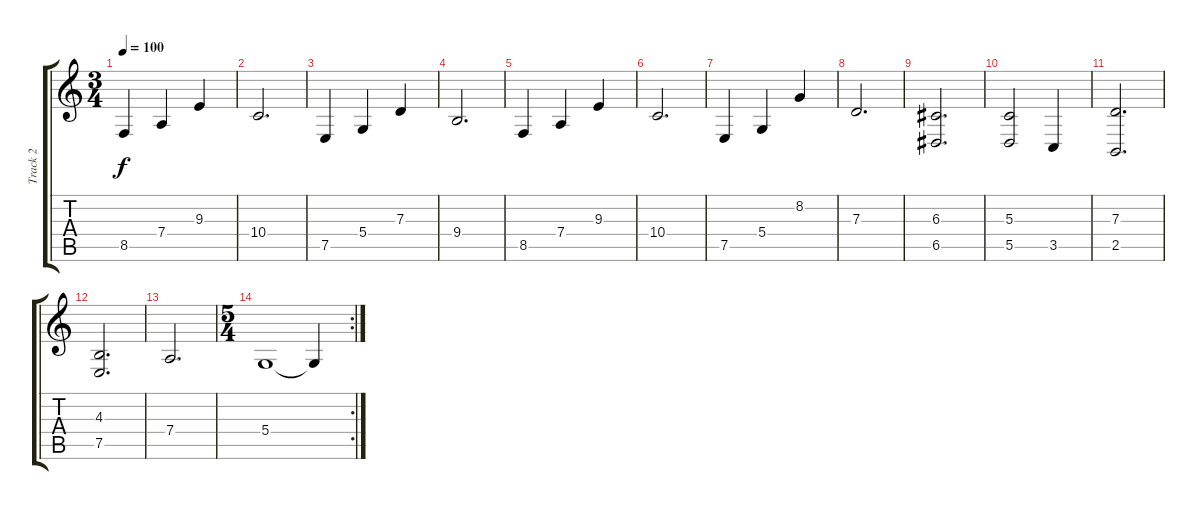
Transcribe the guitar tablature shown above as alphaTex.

\track ("Track 2" "Track 2") {instrument honkytonkpiano}
\staff {score tabs}
\tuning (E4 B3 G3 D3 A2 E2) {hide}
\ts (3 4)
\tempo 100
\clef g2
\ks c
8.5.4{dy f} 7.4.4 9.3.4 |
10.4.2{d} |
7.5.4 5.4.4 7.3.4 |
9.4.2{d} |
8.5.4 7.4.4 9.3.4 |
10.4.2{d} |
7.5.4 5.4.4 8.2.4 |
7.3.2{d} |
(6.3 6.5).2{d} |
(5.3 5.5).2 3.5.4 |
(7.3 2.5).2{d} |
(4.3 7.5).2{d} |
7.4.2{d} |
\rc 2
\ts (5 4)
5.4.1 5.4{t}.4
